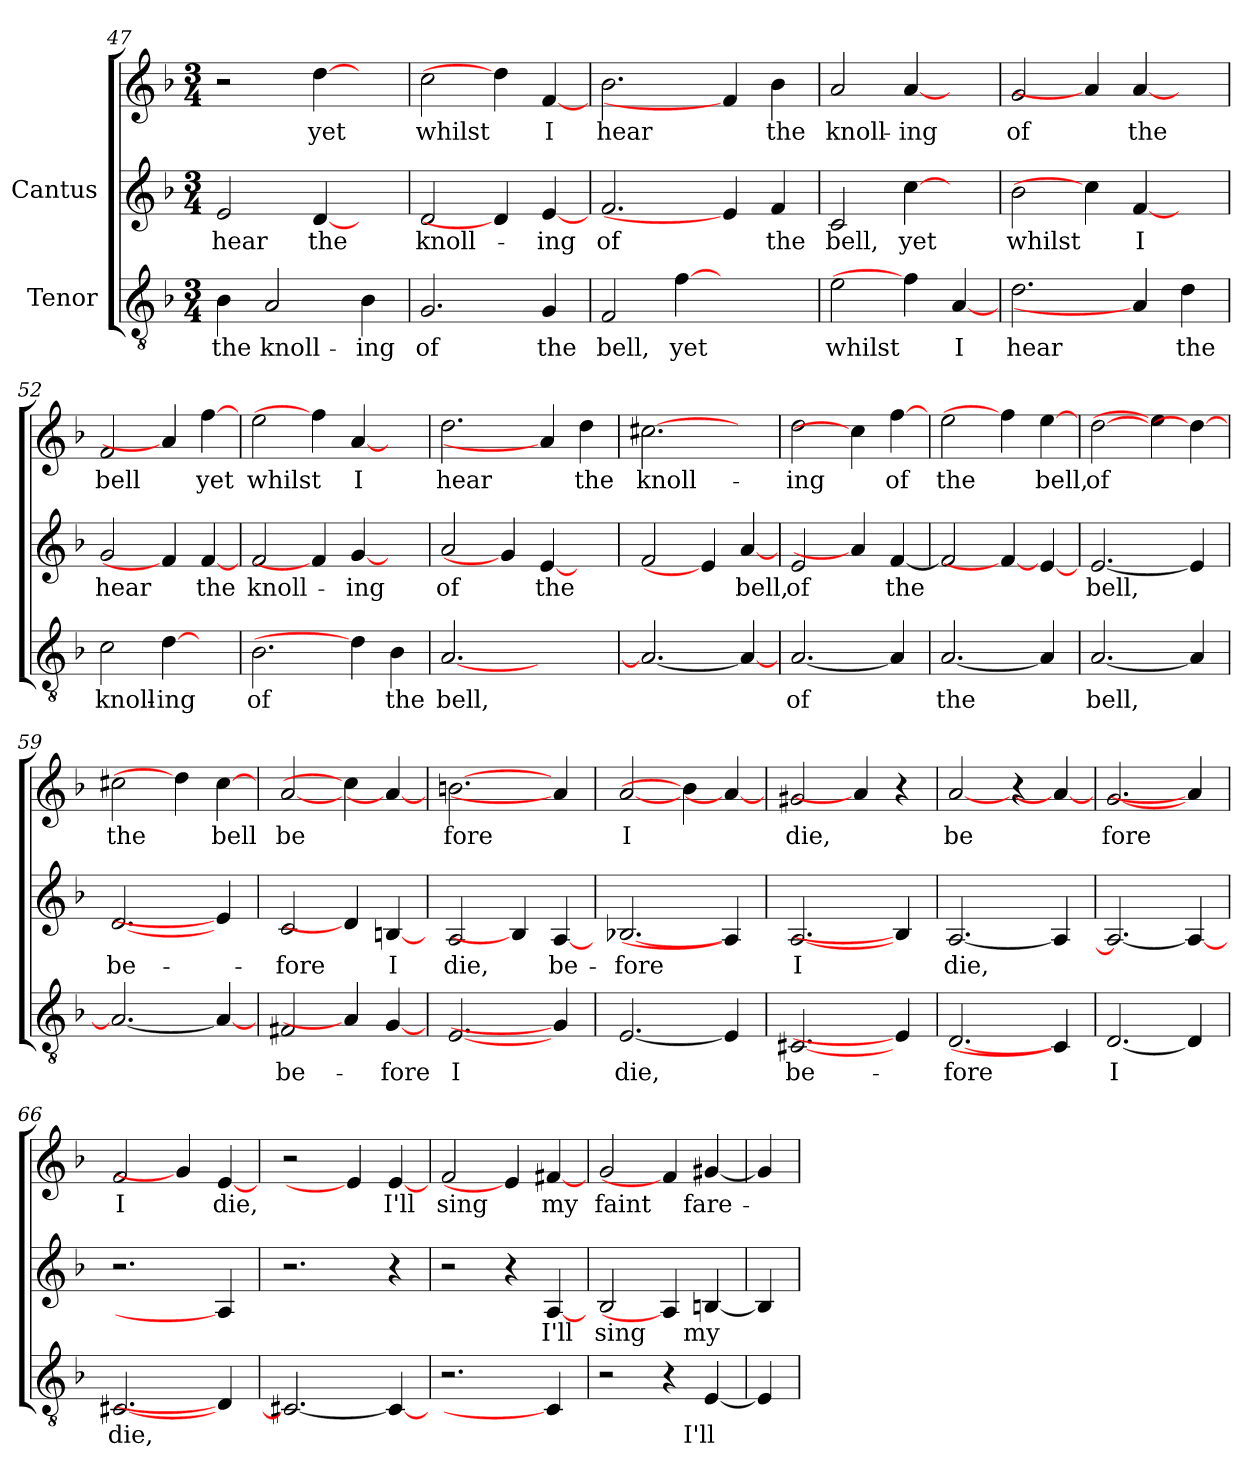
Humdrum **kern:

**kern	**text	**kern	**text	**kern	**text
*part2	*part2	*part1	*part1	*part1	*part1
*staff3	*staff3	*staff2	*staff2	*staff1	*staff1
*I"Tenor	*	*I"Cantus	*	*	*
*clefGv2	*	*clefG2	*	*clefG2	*
*k[b-]	*	*k[b-]	*	*k[b-]	*
*F:	*	*F:	*	*F:	*
*M3/4	*	*M3/4	*	*M3/4	*
=47	=47	=47	=47	=47	=47
!	!LO:LY:b:cj	!	!LO:LY:b:cj	!	!
4B-\	the	2e/	hear	2r	.
!	!LO:LY:b:cj	!	!	!	!
2A/	knoll-	.	.	.	.
!	!	!	!LO:LY:b:cj	!	!LO:LY:b:cj
.	.	[4d/	the	[4dd\	yet
!	!LO:LY:b:cj	!	!	!	!
4B-\	-ing	4ryy	.	4ryy	.
!!LO:PB:g=z
=48	=48	=48	=48	=48	=48
!	!LO:LY:b:cj	!	!LO:LY:b:cj	!	!LO:LY:b:cj
2.G/	of	2d/	knoll-	2cc\	whilst
.	.	4d/]	.	4dd\]	.
!	!LO:LY:b:cj	!	!LO:LY:b:cj	!	!LO:LY:b:cj
4G/	the	[4e/	-ing	[4f/	I
!!LO:LB:g=z
=49	=49	=49	=49	=49	=49
!	!LO:LY:b:cj	!	!LO:LY:b:cj	!	!LO:LY:b:cj
2F/	bell,	2.f/	of	2.b-\	hear
!	!LO:LY:b:cj	!	!	!	!
[4f\	yet	.	.	.	.
2ryy	.	4e/]	.	4f/]	.
!	!	!	!LO:LY:b:cj	!	!LO:LY:b:cj
.	.	4f/	the	4b-\	the
!!LO:LB:g=z
=50	=50	=50	=50	=50	=50
!	!LO:LY:b:cj	!	!LO:LY:b:cj	!	!LO:LY:b:cj
2e\	whilst	2c/	bell,	2a/	knoll-
!	!	!	!LO:LY:b:cj	!	!LO:LY:b:cj
4f\]	.	[4cc\	yet	[4a/	-ing
!	!LO:LY:b:cj	!	!	!	!
[4A/	I	4ryy	.	4ryy	.
!!LO:LB:g=z
=51	=51	=51	=51	=51	=51
!	!LO:LY:b:cj	!	!LO:LY:b:cj	!	!LO:LY:b:cj
2.d\	hear	2b-\	whilst	2g/	of
.	.	4cc\]	.	4a/]	.
!	!	!	!LO:LY:b:cj	!	!LO:LY:b:cj
4A/]	.	[4f/	I	[4a/	the
!	!LO:LY:b:cj	!	!	!	!
4d\	the	4ryy	.	4ryy	.
!!LO:LB:g=z
=52	=52	=52	=52	=52	=52
!	!LO:LY:b:cj	!	!LO:LY:b:cj	!	!LO:LY:b:cj
2c\	knoll-	2g/	hear	2f/	bell
!	!LO:LY:b:cj	!	!	!	!
[4d\	-ing	4f/]	.	4a/]	.
!	!	!	!LO:LY:b:cj	!	!LO:LY:b:cj
4ryy	.	[4f/	the	[4ff\	yet
!!LO:PB:g=z
=53	=53	=53	=53	=53	=53
!	!LO:LY:b:cj	!	!LO:LY:b:cj	!	!LO:LY:b:cj
2.B-\	of	2f/	knoll-	2ee\	whilst
.	.	4f/]	.	4ff\]	.
!	!	!	!LO:LY:b:cj	!	!LO:LY:b:cj
4d\]	.	[4g/	-ing	[4a/	I
!	!LO:LY:b:cj	!	!	!	!
4B-\	the	4ryy	.	4ryy	.
=54	=54	=54	=54	=54	=54
!	!LO:LY:b:cj	!	!LO:LY:b:cj	!	!LO:LY:b:cj
[<2.A	bell,	2a/	of	2.dd\	hear
.	.	4g/]	.	.	.
!	!	!	!LO:LY:b:cj	!	!
2ryy	.	[4e/	the	4a/]	.
!	!	!	!	!	!LO:LY:b:cj
.	.	4ryy	.	4dd\	the
=55	=55	=55	=55	=55	=55
!	!	!	!LO:LY:b:cj	!	!LO:LY:b:cj
2.A_	.	2f/	-	[2.cc#X	knoll-
.	.	4e/]	.	.	.
!	!	!	!LO:LY:b:cj	!	!
4A_	.	[4a/	bell,	4ryy	.
=56	=56	=56	=56	=56	=56
!	!LO:LY:b:cj	!	!LO:LY:b:cj	!	!LO:LY:b:cj
[2.A	of	2e/	of	2dd\	ing
.	.	4a/]	.	4cc#]	.
!	!	!	!LO:LY:b:cj	!	!LO:LY:b:cj
4A]	.	[<4f/	the	[4ff\	of
=57	=57	=57	=57	=57	=57
!	!LO:LY:b:cj	!	!	!	!LO:LY:b:cj
[2.A	the	2f/]	.	2ee\	the
.	.	4f/_	.	4ff\]	.
!	!	!	!	!	!LO:LY:b:cj
4A]	.	[4e/	.	[4ee\	bell,
=58	=58	=58	=58	=58	=58
!	!LO:LY:b:cj	!	!LO:LY:b:cj	!	!LO:LY:b:cj
[<2.A	bell,	[2.e	bell,	[>2dd\	of
.	.	.	.	4ee\]	.
!	!	!	!	!	!LO:LY:b:cj
4A]	.	4e/]	.	4dd\_	.
=59	=59	=59	=59	=59	=59
!	!	!	!LO:LY:b:cj	!	!LO:LY:b:cj
2.A_	.	[2.d	be-	2cc#X\	the
.	.	.	.	4dd\]	.
!	!	!	!	!	!LO:LY:b:cj
4A_	.	4e]	.	[4cc#\	bell
!!LO:LB:g=z
=60	=60	=60	=60	=60	=60
!	!LO:LY:b:cj	!	!LO:LY:b:cj	!	!LO:LY:b:cj
2F#X/	be-	2c/	-fore	[<2a/	-be-
4A]	.	4d]	.	4cc#\]	.
!	!LO:LY:b:cj	!	!LO:LY:b:cj	!	!LO:LY:b:cj
[4G/	-fore	[4Bn/	I	4a/_	--
=61	=61	=61	=61	=61	=61
!	!LO:LY:b:cj	!	!LO:LY:b:cj	!	!LO:LY:b:cj
[2.E	I	2A/	die,	[2.bn	fore
.	.	4B/]	.	.	.
!	!	!	!LO:LY:b:cj	!	!
4G/]	.	[4A/	be-	4a/]	.
=62	=62	=62	=62	=62	=62
!	!LO:LY:b:cj	!	!LO:LY:b:cj	!	!LO:LY:b:cj
[2.E	die,	[2.B-X	fore	[<2a/	-I
.	.	.	.	4b]	.
!	!	!	!	!	!LO:LY:b:cj
4E]	.	4A/]	.	4a/_	.
=63	=63	=63	=63	=63	=63
!	!LO:LY:b:cj	!	!LO:LY:b:cj	!	!LO:LY:b:cj
[2.C#X	be-	[2.A	I	2g#X/	die,
.	.	.	.	4a/]	.
4E]	.	4B-]	.	4r	.
=64	=64	=64	=64	=64	=64
!	!LO:LY:b:cj	!	!LO:LY:b:cj	!	!LO:LY:b:cj
[2.D	-fore	[<2.A	-die,	[<2a/	be-
.	.	.	.	4r	.
!	!	!	!	!	!LO:LY:b:cj
4C#]	.	4A]	.	4a/_	--
=65	=65	=65	=65	=65	=65
!	!LO:LY:b:cj	!	!	!	!LO:LY:b:cj
[2.D	I	2.A_	.	[2.g	fore
4D]	.	4A_	.	4a/]	.
=66	=66	=66	=66	=66	=66
!	!LO:LY:b:cj	!	!	!	!LO:LY:b:cj
[<2.C#X	die,	2.r	.	2f/	I
.	.	.	.	4g]	.
!	!	!	!	!	!LO:LY:b:cj
4D]	.	4A]	.	[4e/	die,
=67	=67	=67	=67	=67	=67
2.C#X_	.	2.r	.	2r	.
.	.	.	.	4e/]	.
!	!	!	!	!	!LO:LY:b:cj
4C#_	.	4r	.	[4e/	I'll
!!LO:LB:g=z
=68	=68	=68	=68	=68	=68
!	!	!	!	!	!LO:LY:b:cj
2.r	.	2r	.	2f/	sing
.	.	4r	.	4e/]	.
!	!	!	!LO:LY:b:cj	!	!LO:LY:b:cj
4C#]	.	[4A/	I'll	[4f#X/	my
=69	=69	=69	=69	=69	=69
!	!	!	!LO:LY:b:cj	!	!LO:LY:b:cj
2r	.	2B-/	-sing	2g/	faint
4r	.	4A/]	.	4f#/]	.
!	!LO:LY:b:cj	!	!LO:LY:b:cj	!	!LO:LY:b:cj
[4E/	I'll	[4Bn/	my	[4g#X/	fare-
=70	=70	=70	=70	=70	=70
4E/]	.	4B/]	.	4g#/]	.
=	=	=	=	=	=
*-	*-	*-	*-	*-	*-
